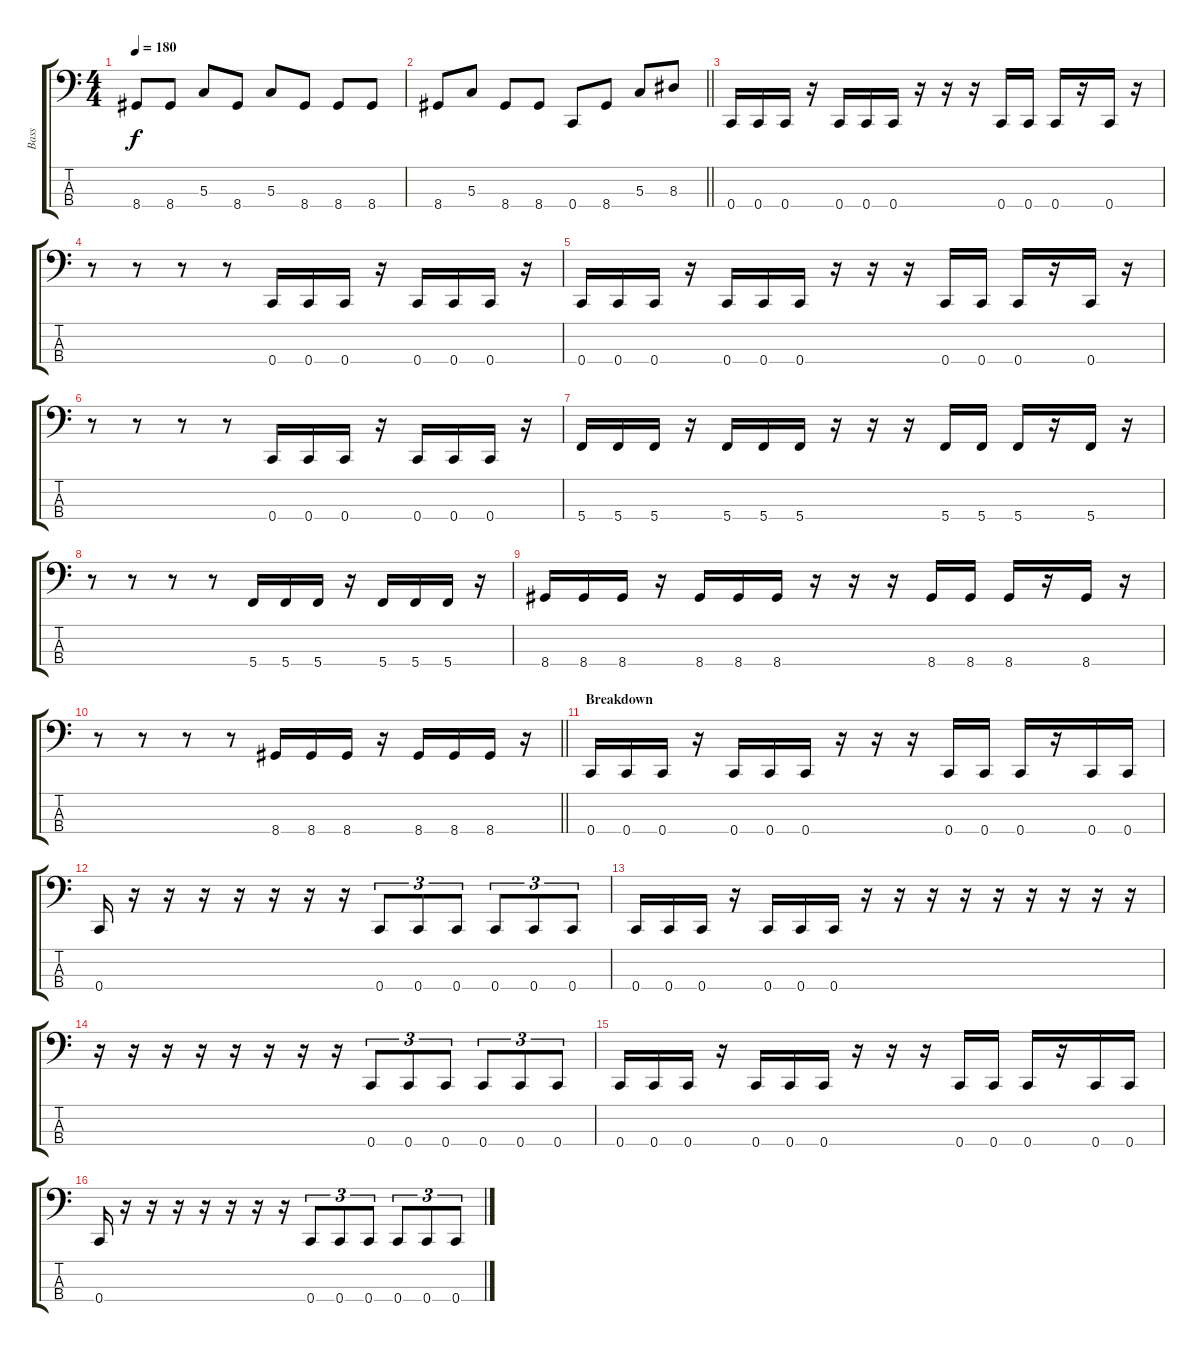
\track ("Bass" "Bass") {instrument electricbasspick}
\staff {score tabs}
\tuning (F2 C2 G1 C1) {hide}
\ts (4 4)
\tempo 180
\clef f4
\ks c
8.4.8{dy f} 8.4.8 5.3.8 8.4.8 5.3.8 8.4.8 8.4.8 8.4.8 |
\barLineRight lightlight
8.4.8 5.3.8 8.4.8 8.4.8 0.4.8 8.4.8 5.3.8 8.3.8 |
0.4.16 0.4.16 0.4.16 r.16 0.4.16 0.4.16 0.4.16 r.16 r.16 r.16 0.4.16 0.4.16 0.4.16 r.16 0.4.16 r.16 |
r.8 r.8 r.8 r.8 0.4.16 0.4.16 0.4.16 r.16 0.4.16 0.4.16 0.4.16 r.16 |
0.4.16 0.4.16 0.4.16 r.16 0.4.16 0.4.16 0.4.16 r.16 r.16 r.16 0.4.16 0.4.16 0.4.16 r.16 0.4.16 r.16 |
r.8 r.8 r.8 r.8 0.4.16 0.4.16 0.4.16 r.16 0.4.16 0.4.16 0.4.16 r.16 |
5.4.16 5.4.16 5.4.16 r.16 5.4.16 5.4.16 5.4.16 r.16 r.16 r.16 5.4.16 5.4.16 5.4.16 r.16 5.4.16 r.16 |
r.8 r.8 r.8 r.8 5.4.16 5.4.16 5.4.16 r.16 5.4.16 5.4.16 5.4.16 r.16 |
8.4.16 8.4.16 8.4.16 r.16 8.4.16 8.4.16 8.4.16 r.16 r.16 r.16 8.4.16 8.4.16 8.4.16 r.16 8.4.16 r.16 |
\barLineRight lightlight
r.8 r.8 r.8 r.8 8.4.16 8.4.16 8.4.16 r.16 8.4.16 8.4.16 8.4.16 r.16 |
\section ("" "Breakdown")
0.4.16 0.4.16 0.4.16 r.16 0.4.16 0.4.16 0.4.16 r.16 r.16 r.16 0.4.16 0.4.16 0.4.16 r.16 0.4.16 0.4.16 |
0.4.16 r.16 r.16 r.16 r.16 r.16 r.16 r.16 0.4.8{tu (3 2)} 0.4.8{tu (3 2)} 0.4.8{tu (3 2)} 0.4.8{tu (3 2)} 0.4.8{tu (3 2)} 0.4.8{tu (3 2)} |
0.4.16 0.4.16 0.4.16 r.16 0.4.16 0.4.16 0.4.16 r.16 r.16 r.16 r.16 r.16 r.16 r.16 r.16 r.16 |
r.16 r.16 r.16 r.16 r.16 r.16 r.16 r.16 0.4.8{tu (3 2)} 0.4.8{tu (3 2)} 0.4.8{tu (3 2)} 0.4.8{tu (3 2)} 0.4.8{tu (3 2)} 0.4.8{tu (3 2)} |
0.4.16 0.4.16 0.4.16 r.16 0.4.16 0.4.16 0.4.16 r.16 r.16 r.16 0.4.16 0.4.16 0.4.16 r.16 0.4.16 0.4.16 |
0.4.16 r.16 r.16 r.16 r.16 r.16 r.16 r.16 0.4.8{tu (3 2)} 0.4.8{tu (3 2)} 0.4.8{tu (3 2)} 0.4.8{tu (3 2)} 0.4.8{tu (3 2)} 0.4.8{tu (3 2)}
